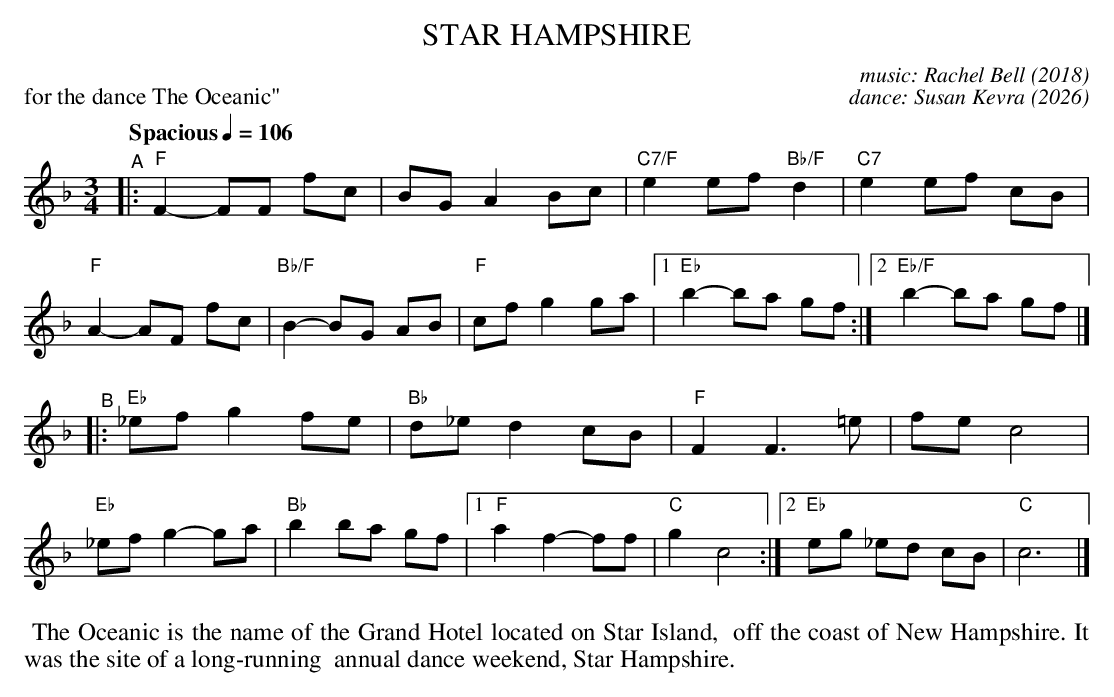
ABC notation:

X:1
T: STAR HAMPSHIRE
P: for the dance The Oceanic"
C: music: Rachel Bell (2018)
C: dance: Susan Kevra (2026)
M: 3/4
L: 1/8
Q: "Spacious" 1/4=106
K: F
"^A"|:\
"F"F2- FF fc | BG A2 Bc | "C7/F"e2 ef "Bb/F"d2 | "C7"e2 ef cB |
"F"A2- AF fc | "Bb/F"B2- BG AB  | "F"cf g2 ga |[1 "Eb"b2- ba gf :|[2 "Eb/F"b2- ba gf |]
"^B"|:\
"Eb"_ef g2 fe | "Bb"d_e d2 cB | "F"F2 F3 =e | fe c4 |
"Eb"_ef g2- ga | "Bb"b2 ba gf  |[1 "F"a2 f2- ff | "C"g2 c4 :|[2 "Eb"eg _ed cB | "C"c6 |]
